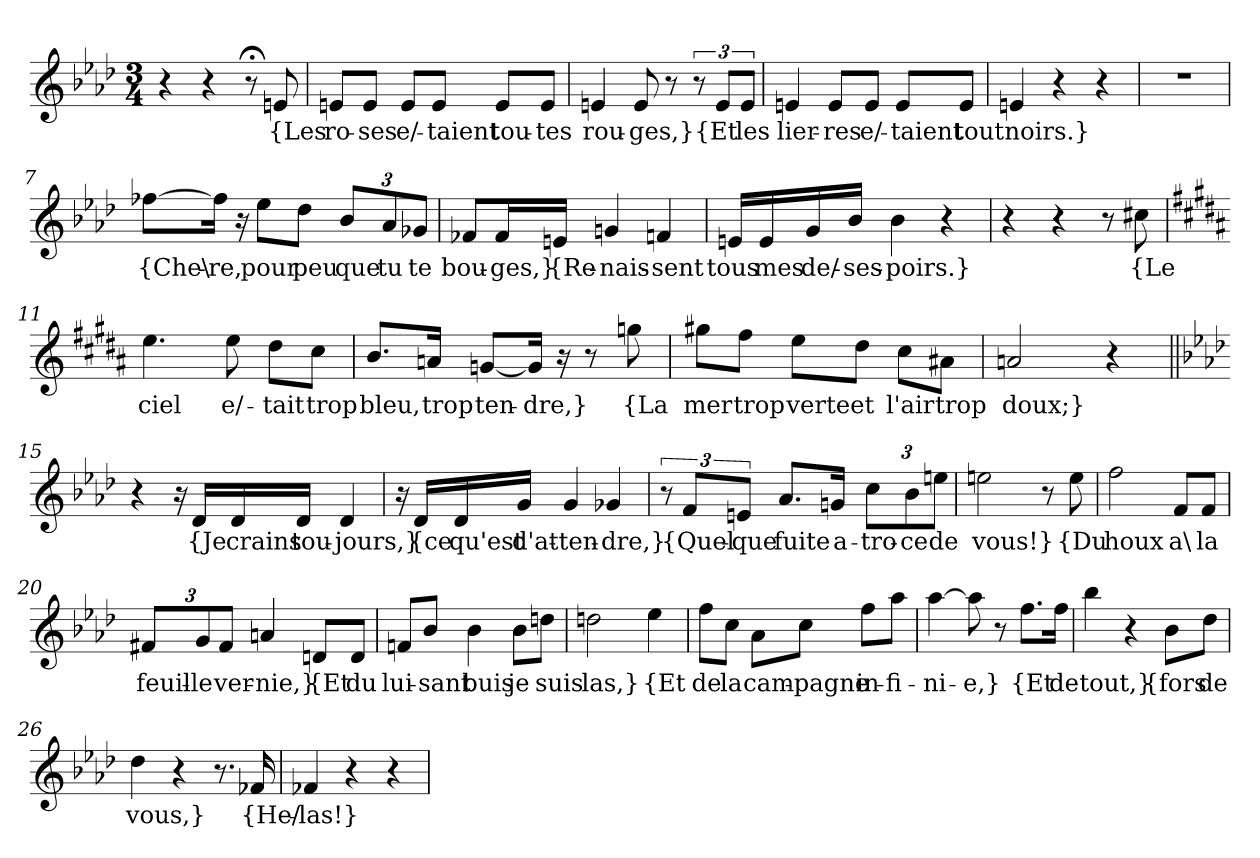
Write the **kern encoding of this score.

**kern	**text
*part1	*part1
*staff1	*staff1
*clefG2	*
*k[b-e-a-d-]	*
*M3/4	*
=1	=1
4r	.
4r	.
8r;<	.
!	!LO:LY:b
8en/	{Les
=2	=2
!	!LO:LY:b
8en/L	ro-
!	!LO:LY:b
8e/J	-ses
!	!LO:LY:b
8e/L	e/-
!	!LO:LY:b
8e/J	-taient
!	!LO:LY:b
8e/L	tou-
!	!LO:LY:b
8e/J	-tes
=3	=3
!	!LO:LY:b
4en/	rou-
!	!LO:LY:b
8e/	-ges,}
8r	.
12r	.
!	!LO:LY:b
12e/L	{Et
!	!LO:LY:b
12e/J	les
=4	=4
!	!LO:LY:b
4en/	lier-
!	!LO:LY:b
8e/L	-res
!	!LO:LY:b
8e/J	e/-
!	!LO:LY:b
8e/L	-taient
!	!LO:LY:b
8e/J	tout
=5	=5
!	!LO:LY:b
4en/	noirs.}
4r	.
4r	.
=6	=6
2.r	.
!!LO:LB:g=z
=7	=7
!	!LO:LY:b
[8ff-X\L	{Che\-
!	!LO:LY:b
16ff-\Jk]	-re,
16r	.
!	!LO:LY:b
8ee-\L	pour
!	!LO:LY:b
8dd-\J	peu
*Xbrackettup	*
!	!LO:LY:b
12b-/L	que
!	!LO:LY:b
12a-/	tu
!	!LO:LY:b
12g-X/J	te
=8	=8
!	!LO:LY:b
8f-X/L	bou-
!	!LO:LY:b
16f-/L	-ges,}
!	!LO:LY:b
16en/JJ	{Re-
!	!LO:LY:b
4gn/	-nais-
!	!LO:LY:b
4fn/	-sent
=9	=9
!	!LO:LY:b
16en/LL	tous
!	!LO:LY:b
16e/	mes
!	!LO:LY:b
16g/	de/-
!	!LO:LY:b
16b-/JJ	-ses-
!	!LO:LY:b
4b-\	-poirs.}
4r	.
!!LO:LB:g=z
=10	=10
4r	.
4r	.
8r	.
!	!LO:LY:b
8cc#X\	{Le
=11	=11
*k[f#c#g#d#a#]	*
!	!LO:LY:b
4.ee\	ciel
!	!LO:LY:b
8ee\	e/-
!	!LO:LY:b
8dd#\L	-tait
!	!LO:LY:b
8cc#\J	trop
=12	=12
!	!LO:LY:b
8.b/L	bleu,
!	!LO:LY:b
16an/Jk	trop
!	!LO:LY:b
[8gn/L	ten-
!	!LO:LY:b
16g/Jk]	-dre,}
16r	.
8r	.
!	!LO:LY:b
8ggn\	{La
=13	=13
!	!LO:LY:b
8gg#X\L	mer
!	!LO:LY:b
8ff#\J	trop
!	!LO:LY:b
8ee\L	verte
!	!LO:LY:b
8dd#\J	et
!	!LO:LY:b
8cc#\L	l'air
!	!LO:LY:b
8a#X\J	trop
=14	=14
!	!LO:LY:b
2an/	doux;}
4r	.
!!LO:LB:g=z
=15||	=15||
*k[b-e-a-d-]	*
4r	.
16r	.
!	!LO:LY:b
16d-/LL	{Je
!	!LO:LY:b
16d-/	crains
!	!LO:LY:b
16d-/JJ	tou-
!	!LO:LY:b
4d-/	-jours,}
=16	=16
16r	.
!	!LO:LY:b
16d-/LL	{ce
!	!LO:LY:b
16d-/	qu'est
!	!LO:LY:b
16g/JJ	d'at-
!	!LO:LY:b
4g/	-ten-
!	!LO:LY:b
4g-X/	-dre,}
=17	=17
*brackettup	*
12r	.
!	!LO:LY:b
12f/L	{Quel-
!	!LO:LY:b
12en/J	-que
!	!LO:LY:b
8.a-/L	fuite
!	!LO:LY:b
16gn/Jk	a-
*Xbrackettup	*
!	!LO:LY:b
12cc\L	-tro-
!	!LO:LY:b
12b-\	-ce
!	!LO:LY:b
12een\J	de
=18	=18
!	!LO:LY:b
2een\	vous!}
8r	.
!	!LO:LY:b
8ee\	{Du
!!LO:LB:g=z
=19	=19
!	!LO:LY:b
2ff\	houx
!	!LO:LY:b
8f/L	a\
!	!LO:LY:b
8f/J	la
=20	=20
!	!LO:LY:b
12f#X/L	feuil-
!	!LO:LY:b
12g/	-le
!	!LO:LY:b
12f#/J	ver-
!	!LO:LY:b
4an/	-nie,}
!	!LO:LY:b
8dn/L	{Et
!	!LO:LY:b
8d/J	du
=21	=21
!	!LO:LY:b
8fn/L	lui-
!	!LO:LY:b
8b-/J	-sant
!	!LO:LY:b
4b-\	buis
!	!LO:LY:b
8b-\L	je
!	!LO:LY:b
8ddn\J	suis
=22	=22
!	!LO:LY:b
2ddn\	las,}
!	!LO:LY:b
4ee-\	{Et
=23	=23
!	!LO:LY:b
8ff\L	de
!	!LO:LY:b
8cc\J	la
!	!LO:LY:b
8a-\L	cam-
!	!LO:LY:b
8cc\J	-pagne
!	!LO:LY:b
8ff\L	in-
!	!LO:LY:b
8aa-\J	-fi-
!!LO:LB:g=z
=24	=24
!	!LO:LY:b
[4aa-\	-ni-
!	!LO:LY:b
8aa-\]	-e,}
8r	.
!	!LO:LY:b
8.ff\L	{Et
!	!LO:LY:b
16ff\Jk	de
=25	=25
!	!LO:LY:b
4bb-\	tout,}
4r	.
!	!LO:LY:b
8b-\L	{fors
!	!LO:LY:b
8dd-\J	de
=26	=26
!	!LO:LY:b
4dd-\	vous,}
4r	.
8.r	.
!	!LO:LY:b
16f-X/	{He/-
=27	=27
!	!LO:LY:b
4f-X/	-las!}
4r	.
4r	.
=	=
*-	*-
